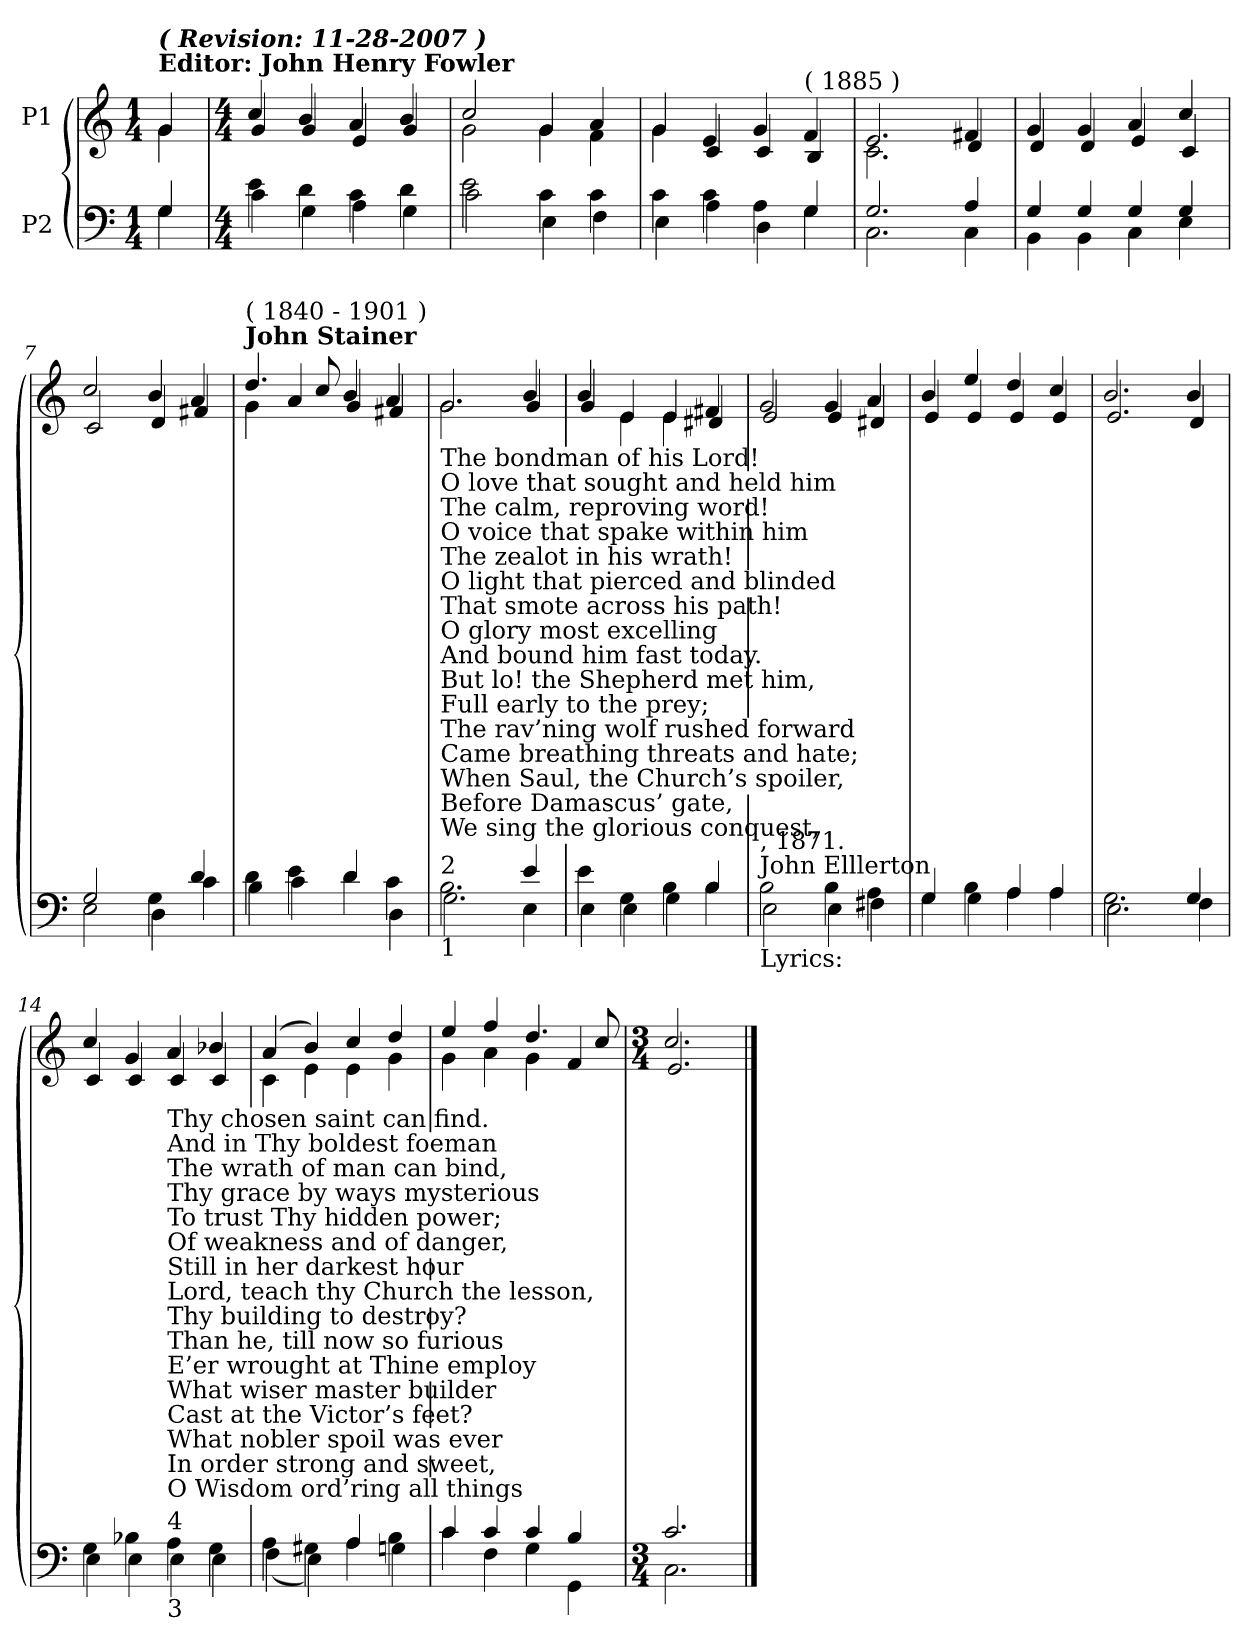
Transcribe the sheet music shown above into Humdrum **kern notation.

**kern	**kern
*part2	*part1
*staff2	*staff1
*I"P2	*I"P1
!!LO:PB:g=z
*clefF4	*clefG2
*k[]	*k[]
*C:	*C:
*M1/4	*M1/4
*MM115	*MM115
=1	=1
*^	*^
!	!	!LO:TX:a:B:t=Editor&colon; John Henry Fowler	!
!	!	!LO:TX:a:Bi:t=( Revision&colon; 11-28-2007 )	!
4Gi/	4Gi\	4gi/	4gi\
=2	=2	=2	=2
*M4/4	*	*M4/4	*
4ei\	4ci\	4cci/	4gi/
4di\	4Gi\	4bi/	4gi/
4ci\	4Ai\	4ai/	4ei/
4di\	4Gi\	4bi/	4gi/
=3	=3	=3	=3
2ei\	2ci\	2cci/	2gi\
4ci\	4Ei\	4gi/	4gi\
4ci\	4Fi\	4ai/	4fi\
=4	=4	=4	=4
4ci\	4Ei\	4gi/	4gi\
4ci\	4Ai\	4ei/	4ci/
4Ai\	4Di\	4gi/	4ci/
!	!	!LO:TX:a:t=( 1885 )	!
4Gi/	4Gi\	4fi/	4Bi/
=5	=5	=5	=5
2.Gi/	2.Ci\	2.ei/	2.ci\
4Ai/	4Ci\	4f#Xi/	4di/
=6	=6	=6	=6
4Gi/	4BBi\	4gi/	4di/
4Gi/	4BBi\	4gi/	4di/
4Gi/	4Ci\	4ai/	4ei/
4Gi/	4Ei\	4cci/	4ci/
=7	=7	=7	=7
2Gi/	2Ei\	2cci/	2ci/
4Gi\	4Di\	4bi/	4di/
4di/	4ci\	4ai/	4f#Xi/
=8	=8	=8	=8
!	!	!LO:TX:a:B:t=John Stainer	!
!	!	!LO:TX:a:t=( 1840 - 1901 )	!
4di\	4Bi\	4.ddi/	4gi\
4ei\	4ci\	.	4ai/
.	.	8cci/	.
4di/	4di\	4bi/	4gi/
4ci\	4Di\	4ai/	4f#Xi/
!!LO:LB:g=z	!!
=9	=9	=9	=9
!LO:TX:b:t=1	!	!	!
!LO:TX:t=We sing the glorious conquest,	!	!	!
!LO:TX:t=Before Damascus’ gate,	!	!	!
!LO:TX:t=When Saul, the Church’s spoiler,	!	!	!
!LO:TX:t=Came breathing threats and hate;	!	!	!
!LO:TX:t=The rav’ning wolf rushed forward	!	!	!
!LO:TX:t=Full early to the prey;	!	!	!
!LO:TX:t=But lo! the Shepherd met him,	!	!	!
!LO:TX:t=And bound him fast today.	!	!	!
!LO:TX:t=2	!	!	!
!LO:TX:t=O glory most excelling	!	!	!
!LO:TX:t=That smote across his path!	!	!	!
!LO:TX:t=O light that pierced and blinded	!	!	!
!LO:TX:t=The zealot in his wrath!	!	!	!
!LO:TX:t=O voice that spake within him	!	!	!
!LO:TX:t=The calm, reproving word!	!	!	!
!LO:TX:t=O love that sought and held him	!	!	!
!LO:TX:t=The bondman of his Lord!	!	!	!
2.Bi\	2.Gi\	2.gi/	2.gi\
4ei/	4Ei\	4bi/	4gi/
=10	=10	=10	=10
4ei\	4Ei\	4bi/	4gi/
4Gi\	4Ei\	4ei/	4ei\
4Bi\	4Gi\	4ei/	4ei\
4Bi/	4Bi\	4f#Xi/	4d#Xi/
=11	=11	=11	=11
!LO:TX:b:t=Lyrics&colon;	!	!	!
!LO:TX:t=John Elllerton	!	!	!
!LO:TX:t=, 1871.	!	!	!
2Bi\	2Ei\	2gi/	2ei/
4Bi\	4Ei\	4gi/	4ei/
4Ai\	4F#Xi\	4ai/	4d#Xi/
=12	=12	=12	=12
4Gi/	4Gi\	4bi/	4ei/
4Bi\	4Gi\	4eei/	4ei/
4Ai/	4Ai\	4ddi/	4ei/
4Ai/	4Ai\	4cci/	4ei/
=13	=13	=13	=13
2.Gi\	2.Ei\	2.bi/	2.ei/
4Gi/	4Fi\	4bi/	4di/
=14	=14	=14	=14
4Gi\	4Ei\	4cci/	4ci/
4B-Xi\	4Ei\	4gi/	4ci/
!LO:TX:b:t=3	!	!	!
!LO:TX:t=O Wisdom ord’ring all things	!	!	!
!LO:TX:t=In order strong and sweet,	!	!	!
!LO:TX:t=What nobler spoil was ever	!	!	!
!LO:TX:t=Cast at the Victor’s feet?	!	!	!
!LO:TX:t=What wiser master builder	!	!	!
!LO:TX:t=E’er wrought at Thine employ	!	!	!
!LO:TX:t=Than he, till now so furious	!	!	!
!LO:TX:t=Thy building to destroy?	!	!	!
!LO:TX:t=4	!	!	!
!LO:TX:t=Lord, teach thy Church the lesson,	!	!	!
!LO:TX:t=Still in her darkest hour	!	!	!
!LO:TX:t=Of weakness and of danger,	!	!	!
!LO:TX:t=To trust Thy hidden power;	!	!	!
!LO:TX:t=Thy grace by ways mysterious	!	!	!
!LO:TX:t=The wrath of man can bind,	!	!	!
!LO:TX:t=And in Thy boldest foeman	!	!	!
!LO:TX:t=Thy chosen saint can find.	!	!	!
4Ai\	4Ei\	4ai/	4ci/
4Gi\	4Ei\	4b-Xi/	4ci/
=15	=15	=15	=15
4Ai\	(4Fi\	(4ai/	4ci\
4G#Xi\	4Ei\)	4bi/)	4ei\
4Ai\	4Ai/	4cci/	4ei\
4Bi\	4Gni\	4ddi/	4gi\
=16	=16	=16	=16
4ci/	4ci\	4eei/	4gi\
4ci/	4Fi\	4ffi/	4ai\
4ci/	4Gi\	4.ddi/	4gi\
4Bi/	4GGi\	.	4fi/
.	.	8cci/	.
=17	=17	=17	=17
*M3/4	*	*M3/4	*
2.ci/	2.Ci\	2.cci/	2.ei/
*v	*v	*	*
*	*v	*v
==	==
*-	*-
